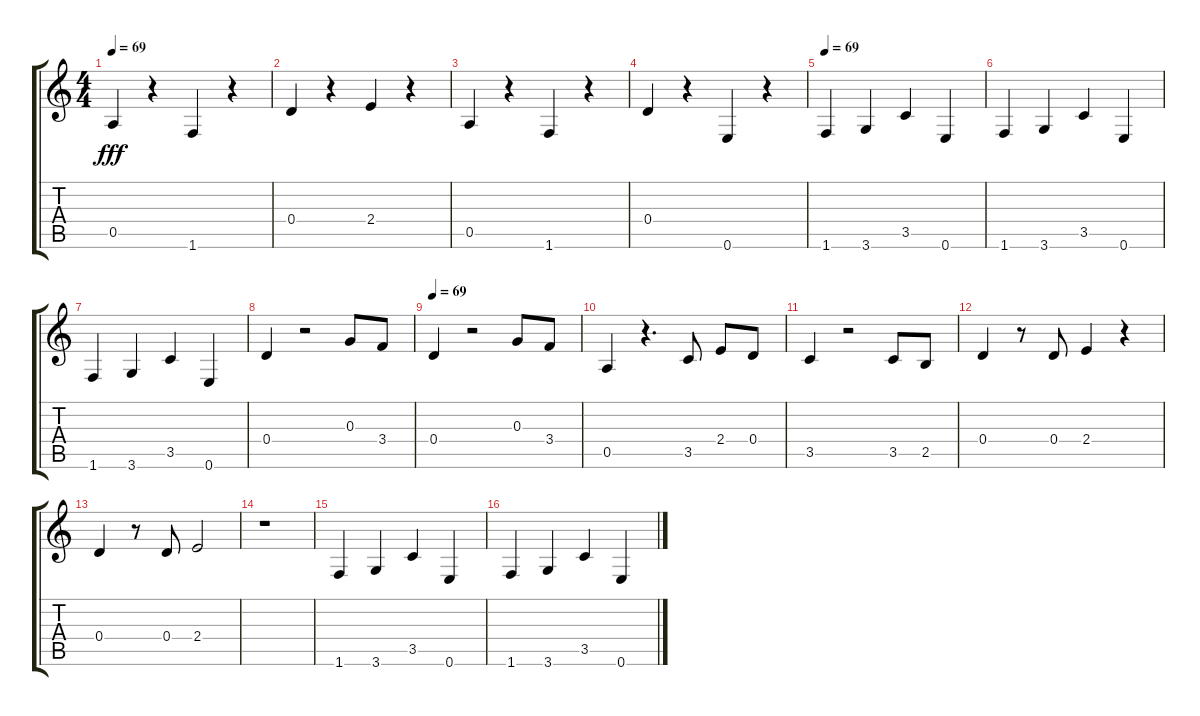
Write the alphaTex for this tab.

\track "" {instrument electricbasspick}
\staff {score tabs}
\tuning (E4 B3 G3 D3 A2 E2) {hide}
\ts (4 4)
\tempo 69
\clef g2
\ks c
0.5.4{dy fff} r.4 1.6.4 r.4 |
0.4.4 r.4 2.4.4 r.4 |
0.5.4 r.4 1.6.4 r.4 |
0.4.4 r.4 0.6.4 r.4 |
\tempo 69
1.6.4 3.6.4 3.5.4 0.6.4 |
1.6.4 3.6.4 3.5.4 0.6.4 |
1.6.4 3.6.4 3.5.4 0.6.4 |
0.4.4 r.2 0.3.8 3.4.8 |
\tempo 69
0.4.4 r.2 0.3.8 3.4.8 |
0.5.4 r.4{d} 3.5.8 2.4.8 0.4.8 |
3.5.4 r.2 3.5.8 2.5.8 |
0.4.4 r.8 0.4.8 2.4.4 r.4 |
0.4.4 r.8 0.4.8 2.4.2 |
r.1 |
1.6.4 3.6.4 3.5.4 0.6.4 |
1.6.4 3.6.4 3.5.4 0.6.4
